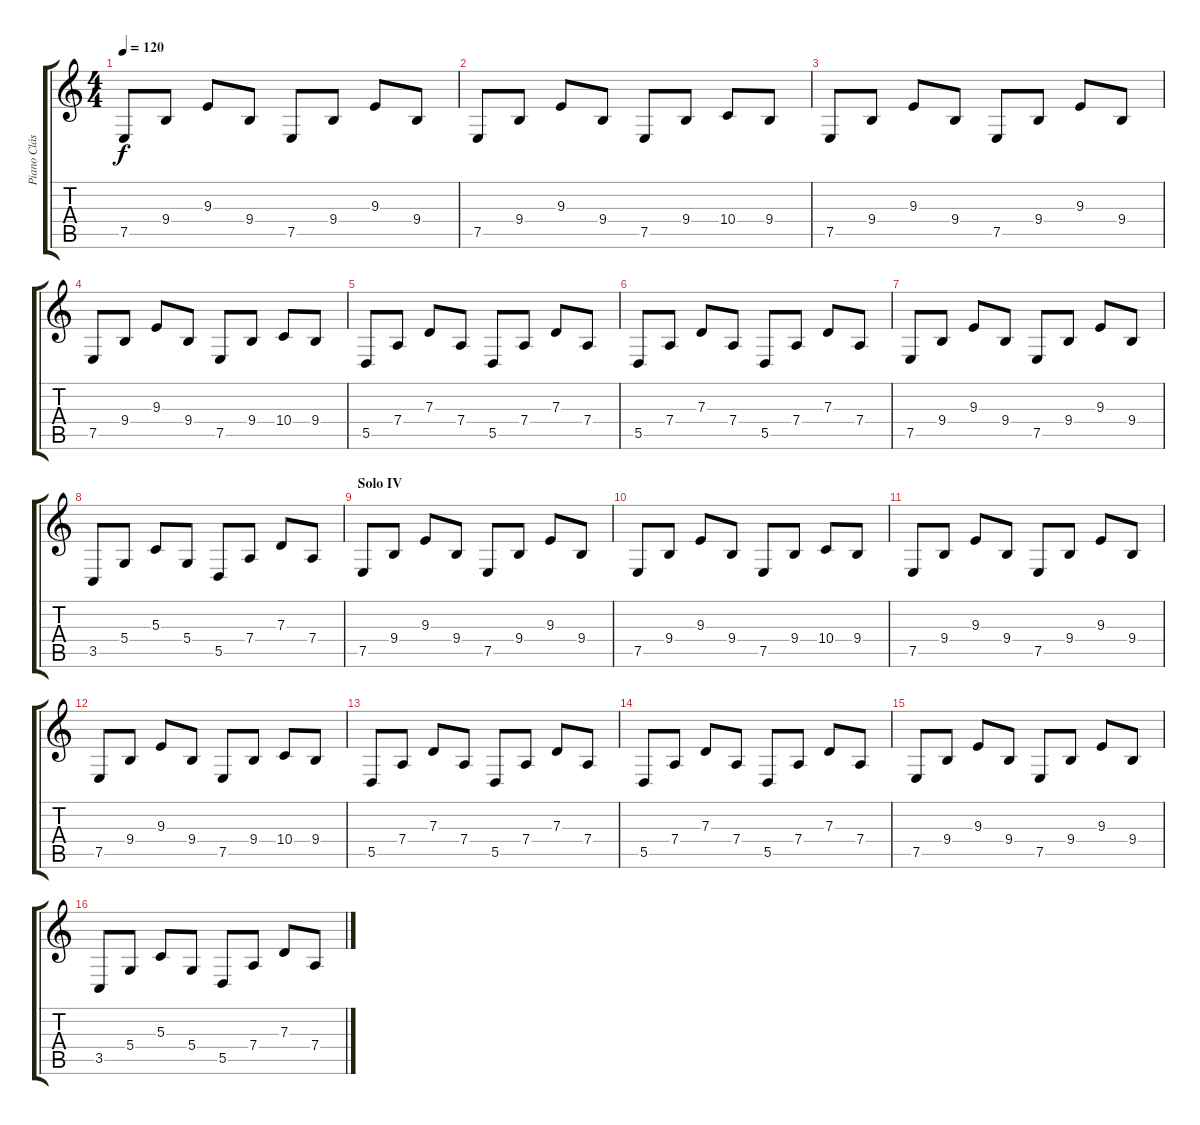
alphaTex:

\track ("Piano Clássico" "Piano Clás") {instrument brightacousticpiano}
\staff {score tabs}
\tuning (E4 B3 G3 D3 A2 E2) {hide}
\ts (4 4)
\tempo 120
\clef g2
\ks c
7.5.8{dy f} 9.4.8 9.3.8 9.4.8 7.5.8 9.4.8 9.3.8 9.4.8 |
7.5.8 9.4.8 9.3.8 9.4.8 7.5.8 9.4.8 10.4.8 9.4.8 |
7.5.8 9.4.8 9.3.8 9.4.8 7.5.8 9.4.8 9.3.8 9.4.8 |
7.5.8 9.4.8 9.3.8 9.4.8 7.5.8 9.4.8 10.4.8 9.4.8 |
5.5.8 7.4.8 7.3.8 7.4.8 5.5.8 7.4.8 7.3.8 7.4.8 |
5.5.8 7.4.8 7.3.8 7.4.8 5.5.8 7.4.8 7.3.8 7.4.8 |
7.5.8 9.4.8 9.3.8 9.4.8 7.5.8 9.4.8 9.3.8 9.4.8 |
3.5.8 5.4.8 5.3.8 5.4.8 5.5.8 7.4.8 7.3.8 7.4.8 |
\section ("" "Solo IV")
7.5.8 9.4.8 9.3.8 9.4.8 7.5.8 9.4.8 9.3.8 9.4.8 |
7.5.8 9.4.8 9.3.8 9.4.8 7.5.8 9.4.8 10.4.8 9.4.8 |
7.5.8 9.4.8 9.3.8 9.4.8 7.5.8 9.4.8 9.3.8 9.4.8 |
7.5.8 9.4.8 9.3.8 9.4.8 7.5.8 9.4.8 10.4.8 9.4.8 |
5.5.8 7.4.8 7.3.8 7.4.8 5.5.8 7.4.8 7.3.8 7.4.8 |
5.5.8 7.4.8 7.3.8 7.4.8 5.5.8 7.4.8 7.3.8 7.4.8 |
7.5.8 9.4.8 9.3.8 9.4.8 7.5.8 9.4.8 9.3.8 9.4.8 |
3.5.8 5.4.8 5.3.8 5.4.8 5.5.8 7.4.8 7.3.8 7.4.8
